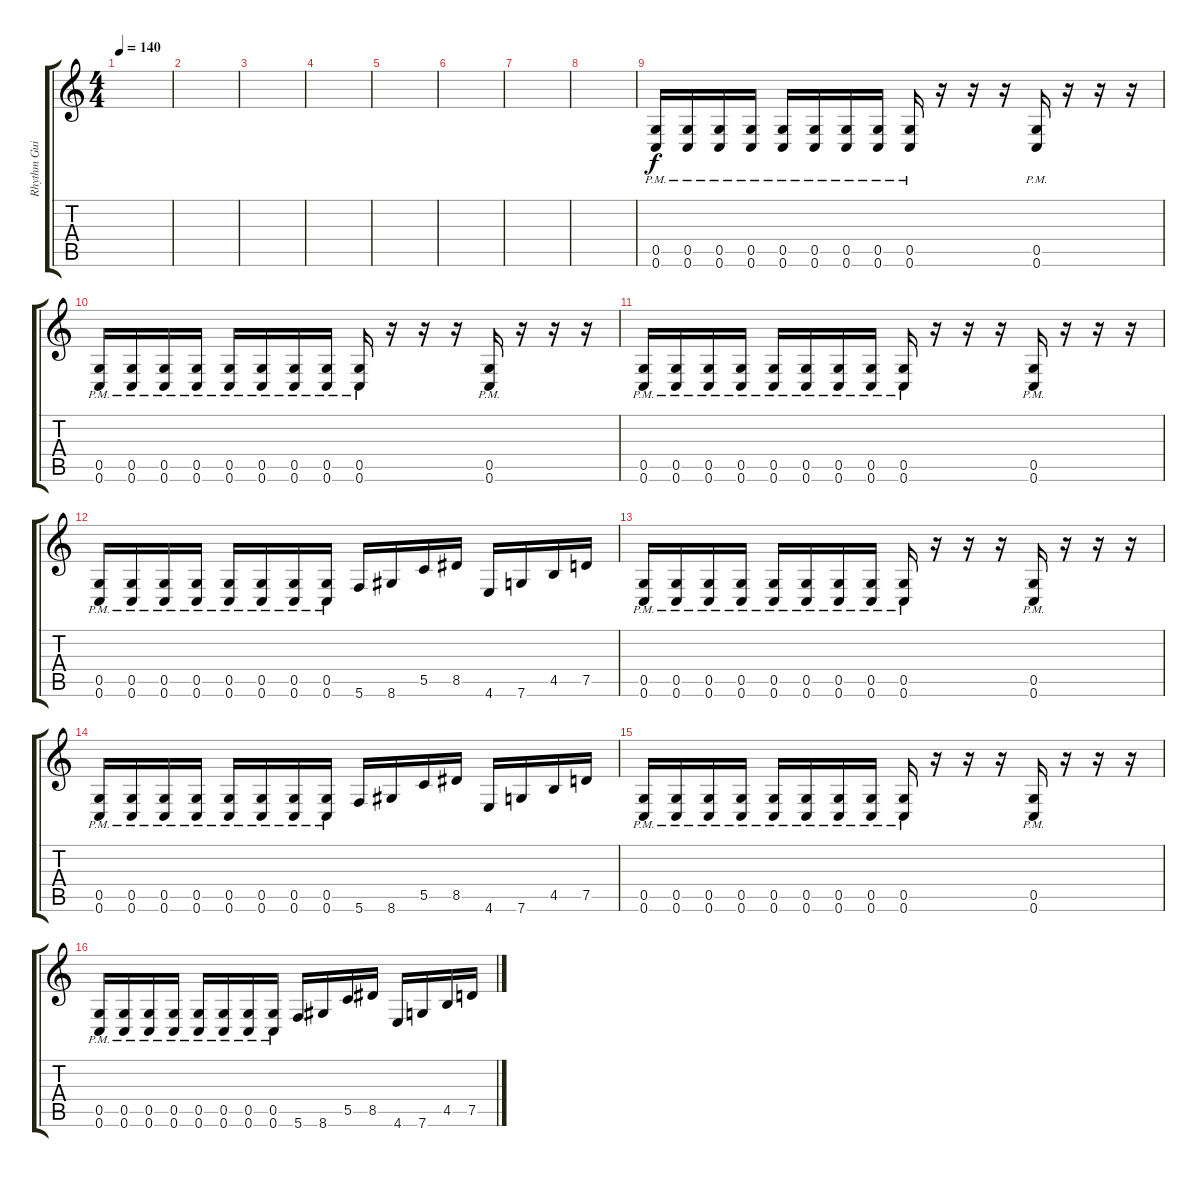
\track ("Rhythm Guitar" "Rhythm Gui") {instrument distortionguitar}
\staff {score tabs}
\tuning (D4 A3 F3 C3 G2 C2) {hide}
\ts (4 4)
\tempo 140
\clef g2
\ks c
|
|
|
|
|
|
|
|
(0.5{pm} 0.6{pm}).16 (0.5{pm} 0.6{pm}).16 (0.5{pm} 0.6{pm}).16 (0.5{pm} 0.6{pm}).16 (0.5{pm} 0.6{pm}).16 (0.5{pm} 0.6{pm}).16 (0.5{pm} 0.6{pm}).16 (0.5{pm} 0.6{pm}).16 (0.5{pm} 0.6{pm}).16 r.16 r.16 r.16 (0.5{pm} 0.6{pm}).16 r.16 r.16 r.16 |
(0.5{pm} 0.6{pm}).16 (0.5{pm} 0.6{pm}).16 (0.5{pm} 0.6{pm}).16 (0.5{pm} 0.6{pm}).16 (0.5{pm} 0.6{pm}).16 (0.5{pm} 0.6{pm}).16 (0.5{pm} 0.6{pm}).16 (0.5{pm} 0.6{pm}).16 (0.5{pm} 0.6{pm}).16 r.16 r.16 r.16 (0.5{pm} 0.6{pm}).16 r.16 r.16 r.16 |
(0.5{pm} 0.6{pm}).16 (0.5{pm} 0.6{pm}).16 (0.5{pm} 0.6{pm}).16 (0.5{pm} 0.6{pm}).16 (0.5{pm} 0.6{pm}).16 (0.5{pm} 0.6{pm}).16 (0.5{pm} 0.6{pm}).16 (0.5{pm} 0.6{pm}).16 (0.5{pm} 0.6{pm}).16 r.16 r.16 r.16 (0.5{pm} 0.6{pm}).16 r.16 r.16 r.16 |
(0.5{pm} 0.6{pm}).16 (0.5{pm} 0.6{pm}).16 (0.5{pm} 0.6{pm}).16 (0.5{pm} 0.6{pm}).16 (0.5{pm} 0.6{pm}).16 (0.5{pm} 0.6{pm}).16 (0.5{pm} 0.6{pm}).16 (0.5{pm} 0.6{pm}).16 5.6.16 8.6.16 5.5.16 8.5.16 4.6.16 7.6.16 4.5.16 7.5.16 |
(0.5{pm} 0.6{pm}).16 (0.5{pm} 0.6{pm}).16 (0.5{pm} 0.6{pm}).16 (0.5{pm} 0.6{pm}).16 (0.5{pm} 0.6{pm}).16 (0.5{pm} 0.6{pm}).16 (0.5{pm} 0.6{pm}).16 (0.5{pm} 0.6{pm}).16 (0.5{pm} 0.6{pm}).16 r.16 r.16 r.16 (0.5{pm} 0.6{pm}).16 r.16 r.16 r.16 |
(0.5{pm} 0.6{pm}).16 (0.5{pm} 0.6{pm}).16 (0.5{pm} 0.6{pm}).16 (0.5{pm} 0.6{pm}).16 (0.5{pm} 0.6{pm}).16 (0.5{pm} 0.6{pm}).16 (0.5{pm} 0.6{pm}).16 (0.5{pm} 0.6{pm}).16 5.6.16 8.6.16 5.5.16 8.5.16 4.6.16 7.6.16 4.5.16 7.5.16 |
(0.5{pm} 0.6{pm}).16 (0.5{pm} 0.6{pm}).16 (0.5{pm} 0.6{pm}).16 (0.5{pm} 0.6{pm}).16 (0.5{pm} 0.6{pm}).16 (0.5{pm} 0.6{pm}).16 (0.5{pm} 0.6{pm}).16 (0.5{pm} 0.6{pm}).16 (0.5{pm} 0.6{pm}).16 r.16 r.16 r.16 (0.5{pm} 0.6{pm}).16 r.16 r.16 r.16 |
(0.5{pm} 0.6{pm}).16 (0.5{pm} 0.6{pm}).16 (0.5{pm} 0.6{pm}).16 (0.5{pm} 0.6{pm}).16 (0.5{pm} 0.6{pm}).16 (0.5{pm} 0.6{pm}).16 (0.5{pm} 0.6{pm}).16 (0.5{pm} 0.6{pm}).16 5.6.16 8.6.16 5.5.16 8.5.16 4.6.16 7.6.16 4.5.16 7.5.16
